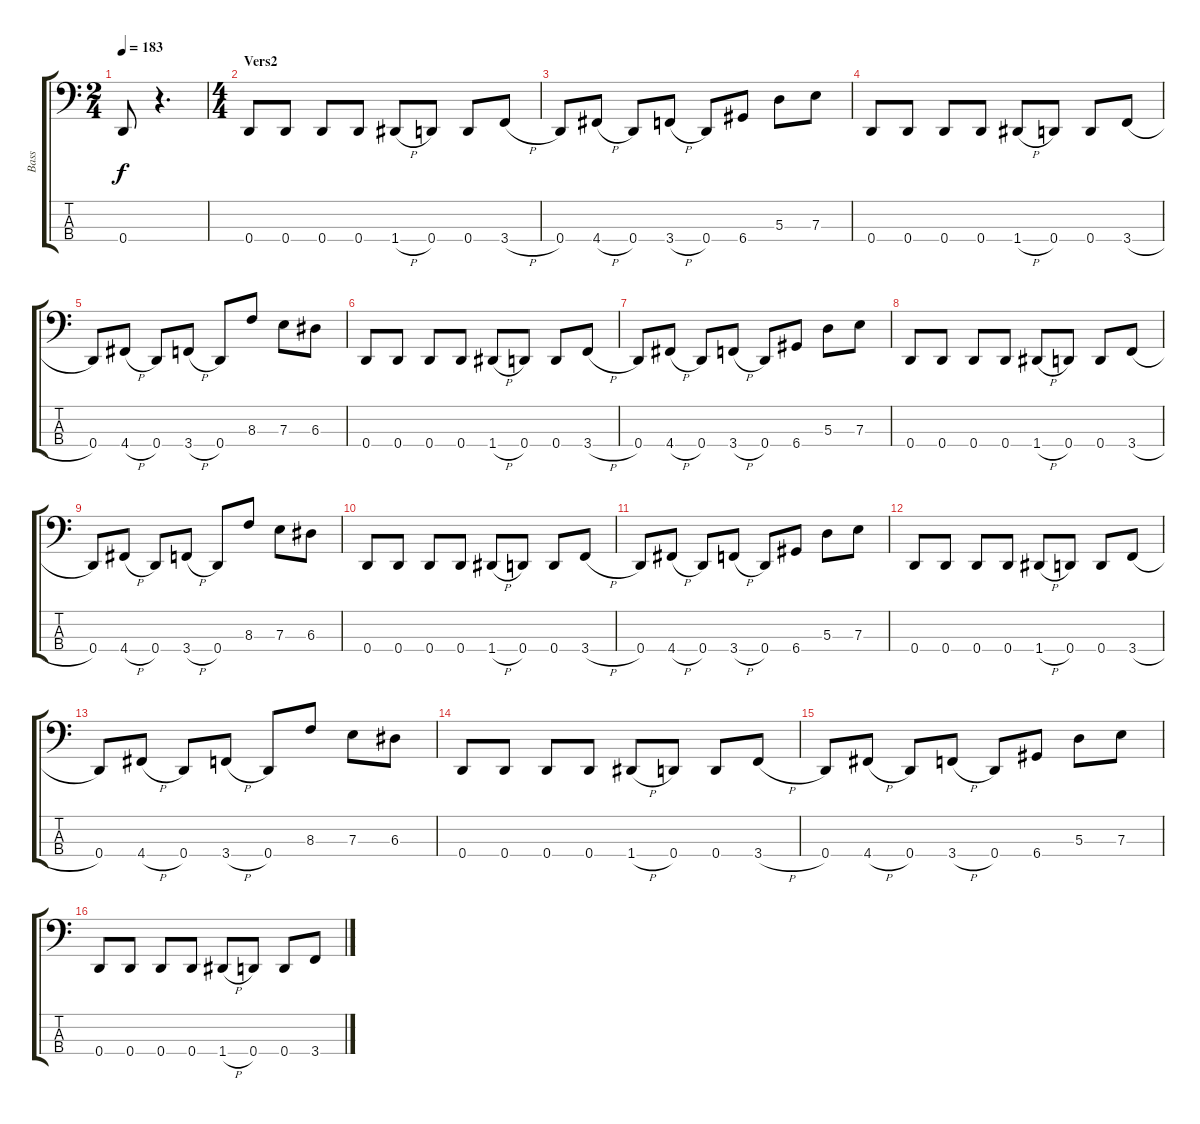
\track ("Bass" "Bass") {instrument electricbasspick}
\staff {score tabs}
\tuning (G2 D2 A1 D1) {hide}
\ts (2 4)
\tempo 183
\clef f4
\ks c
0.4.8{dy f} r.4{d} |
\ts (4 4)
\section ("" "Vers2")
0.4.8 0.4.8 0.4.8 0.4.8 1.4{h}.8 0.4.8 0.4.8 3.4{h}.8 |
0.4.8 4.4{h}.8 0.4.8 3.4{h}.8 0.4.8 6.4.8 5.3.8 7.3.8 |
0.4.8 0.4.8 0.4.8 0.4.8 1.4{h}.8 0.4.8 0.4.8 3.4{h}.8 |
0.4.8 4.4{h}.8 0.4.8 3.4{h}.8 0.4.8 8.3.8 7.3.8 6.3.8 |
0.4.8 0.4.8 0.4.8 0.4.8 1.4{h}.8 0.4.8 0.4.8 3.4{h}.8 |
0.4.8 4.4{h}.8 0.4.8 3.4{h}.8 0.4.8 6.4.8 5.3.8 7.3.8 |
0.4.8 0.4.8 0.4.8 0.4.8 1.4{h}.8 0.4.8 0.4.8 3.4{h}.8 |
0.4.8 4.4{h}.8 0.4.8 3.4{h}.8 0.4.8 8.3.8 7.3.8 6.3.8 |
0.4.8 0.4.8 0.4.8 0.4.8 1.4{h}.8 0.4.8 0.4.8 3.4{h}.8 |
0.4.8 4.4{h}.8 0.4.8 3.4{h}.8 0.4.8 6.4.8 5.3.8 7.3.8 |
0.4.8 0.4.8 0.4.8 0.4.8 1.4{h}.8 0.4.8 0.4.8 3.4{h}.8 |
0.4.8 4.4{h}.8 0.4.8 3.4{h}.8 0.4.8 8.3.8 7.3.8 6.3.8 |
0.4.8 0.4.8 0.4.8 0.4.8 1.4{h}.8 0.4.8 0.4.8 3.4{h}.8 |
0.4.8 4.4{h}.8 0.4.8 3.4{h}.8 0.4.8 6.4.8 5.3.8 7.3.8 |
0.4.8 0.4.8 0.4.8 0.4.8 1.4{h}.8 0.4.8 0.4.8 3.4{h}.8
